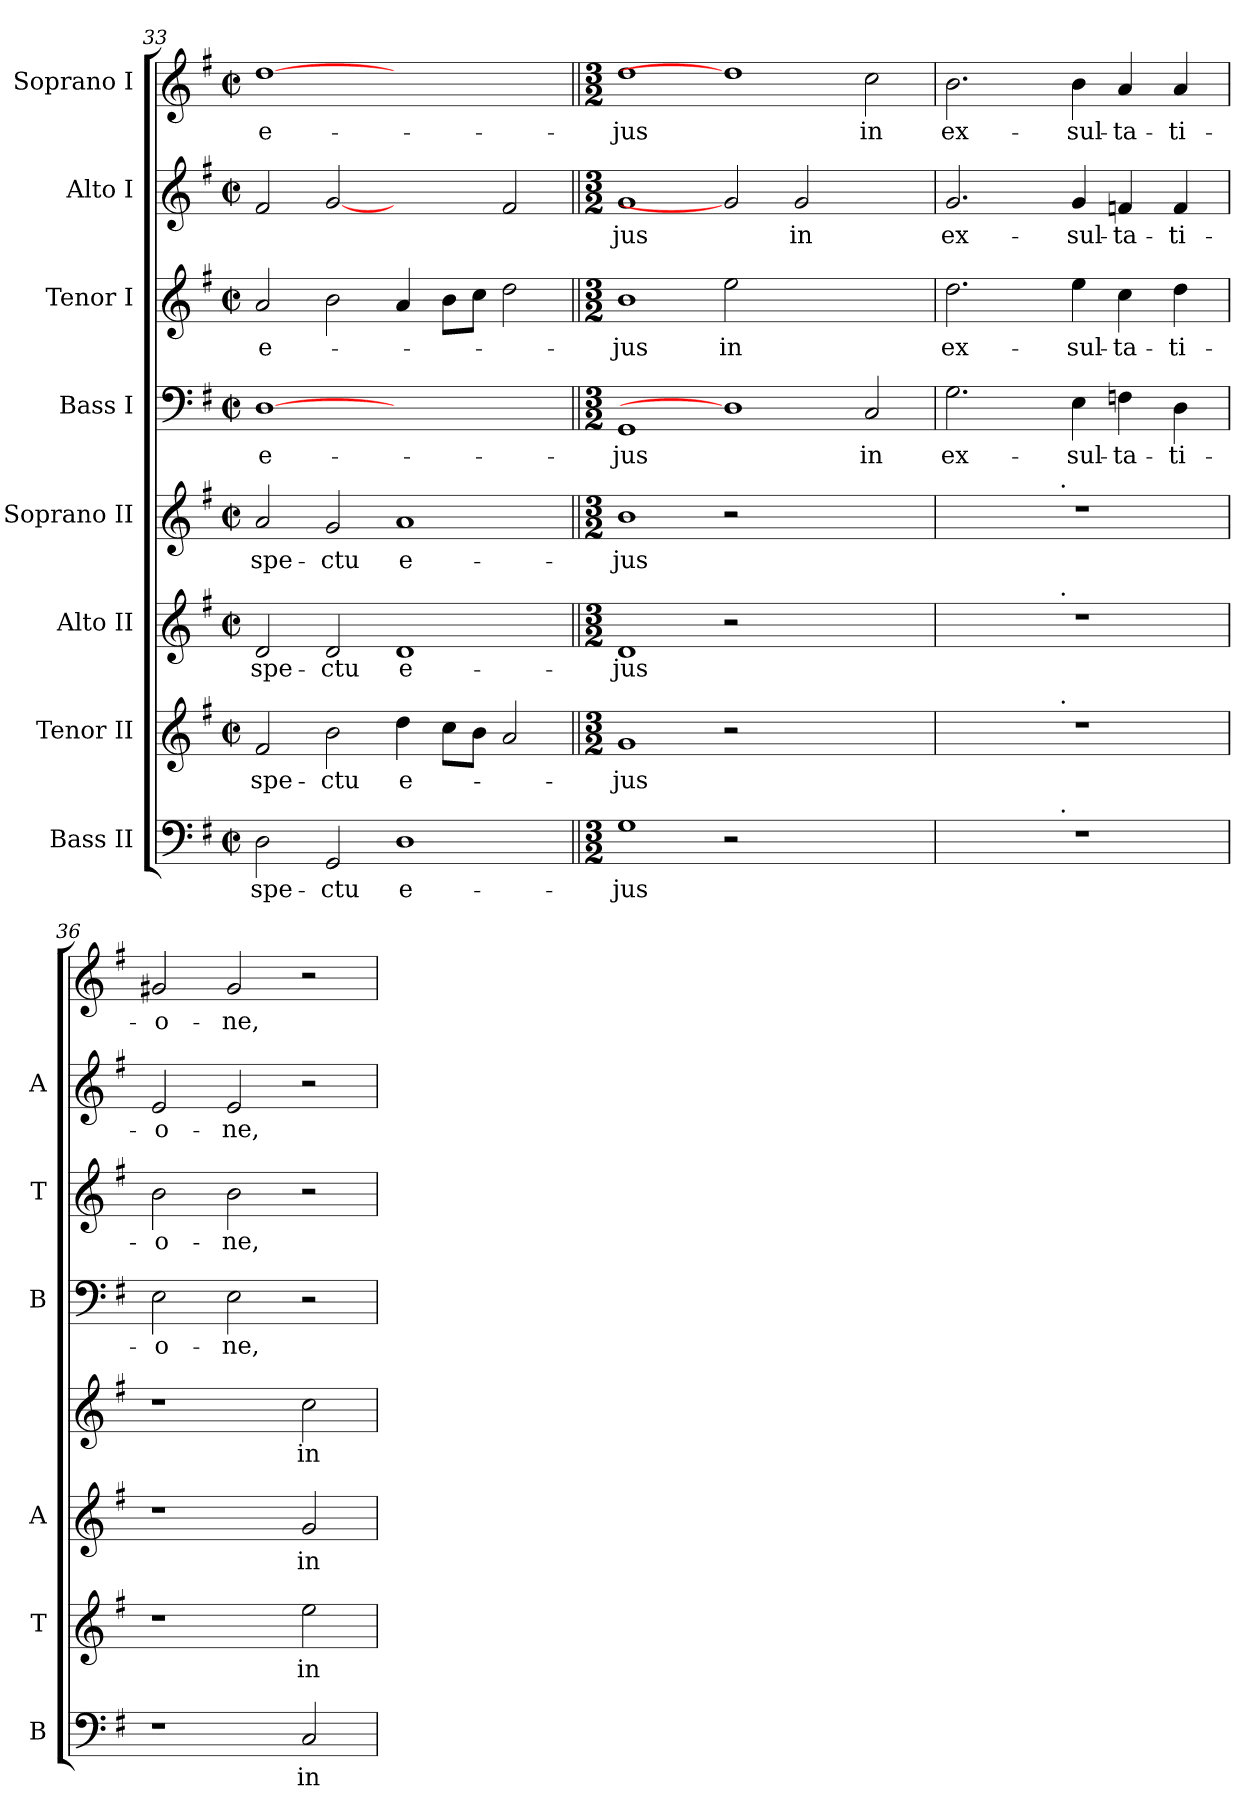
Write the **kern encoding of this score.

**kern	**text	**kern	**text	**kern	**text	**kern	**text	**kern	**text	**kern	**text	**kern	**text	**kern	**text
*part8	*part8	*part7	*part7	*part6	*part6	*part5	*part5	*part4	*part4	*part3	*part3	*part2	*part2	*part1	*part1
*staff8	*staff8	*staff7	*staff7	*staff6	*staff6	*staff5	*staff5	*staff4	*staff4	*staff3	*staff3	*staff2	*staff2	*staff1	*staff1
*I"Bass II	*	*I"Tenor II	*	*I"Alto II	*	*I"Soprano II	*	*I"Bass I	*	*I"Tenor I	*	*I"Alto I	*	*I"Soprano I	*
*I'B	*	*I'T	*	*I'A	*	*	*	*I'B	*	*I'T	*	*I'A	*	*	*
*clefF4	*	*clefG2	*	*clefG2	*	*clefG2	*	*clefF4	*	*clefG2	*	*clefG2	*	*clefG2	*
*	*	*ITrd7c12	*	*	*	*	*	*	*	*ITrd7c12	*	*	*	*	*
*k[f#]	*	*k[f#]	*	*k[f#]	*	*k[f#]	*	*k[f#]	*	*k[f#]	*	*k[f#]	*	*k[f#]	*
*G:	*	*G:	*	*G:	*	*G:	*	*G:	*	*G:	*	*G:	*	*G:	*
*M2/2	*	*M2/2	*	*M2/2	*	*M2/2	*	*M2/2	*	*M2/2	*	*M2/2	*	*M2/2	*
*met(c|)	*	*met(c|)	*	*met(c|)	*	*met(c|)	*	*met(c|)	*	*met(c|)	*	*met(c|)	*	*met(c|)	*
=33	=33	=33	=33	=33	=33	=33	=33	=33	=33	=33	=33	=33	=33	=33	=33
!	!LO:LY:b	!	!LO:LY:b	!	!LO:LY:b	!	!LO:LY:b	!	!LO:LY:b	!	!LO:LY:b	!	!	!	!LO:LY:b
2D\	-spe-	2F#/	-spe-	2d/	-spe-	2a/	-spe-	[1D	e-	2A/	e-	2f#/	.	[1dd	e-
!	!LO:LY:b	!	!LO:LY:b	!	!LO:LY:b	!	!LO:LY:b	!	!	!	!	!	!	!	!
2GG/	-ctu	2B\	-ctu	2d/	-ctu	2g/	-ctu	.	.	2B\	.	[2g	.	.	.
!	!LO:LY:b	!	!LO:LY:b	!	!LO:LY:b	!	!LO:LY:b	!	!	!	!	!	!	!	!
1D	e-	4d\	e-	1d	e-	1a	e-	1ryy	.	4A/	.	2ryy	.	1ryy	.
.	.	8c\L	.	.	.	.	.	.	.	8B\L	.	.	.	.	.
.	.	8B\J	.	.	.	.	.	.	.	8c\J	.	.	.	.	.
.	.	2A/	.	.	.	.	.	.	.	2d\	.	2f#/	.	.	.
!!LO:LB:g=z
=34||	=34||	=34||	=34||	=34||	=34||	=34||	=34||	=34||	=34||	=34||	=34||	=34||	=34||	=34||	=34||
*M3/2	*	*M3/2	*	*M3/2	*	*M3/2	*	*M3/2	*	*M3/2	*	*M3/2	*	*M3/2	*
!	!LO:LY:b	!	!LO:LY:b	!	!LO:LY:b	!	!LO:LY:b	!	!LO:LY:b	!	!LO:LY:b	!	!LO:LY:b	!	!LO:LY:b
1G	-jus	1G	-jus	1d	-jus	1b	-jus	1GG	-jus	1B	-jus	1g	-jus	1dd	-jus
!	!	!	!	!	!	!	!	!	!	!	!LO:LY:b	!	!	!	!
2r	.	2r	.	2r	.	2r	.	1D]	.	2e\	in	2g]	.	1dd]	.
!	!	!	!	!	!	!	!	!	!	!	!	!	!LO:LY:b	!	!
1ryy	.	1ryy	.	1ryy	.	1ryy	.	.	.	1ryy	.	2g/	in	.	.
!	!	!	!	!	!	!	!	!	!LO:LY:b	!	!	!	!	!	!LO:LY:b
.	.	.	.	.	.	.	.	2C/	in	.	.	2ryy	.	2cc\	in
=35	=35	=35	=35	=35	=35	=35	=35	=35	=35	=35	=35	=35	=35	=35	=35
!LO:N:vis=1	!	!LO:N:vis=1	!	!LO:N:vis=1	!	!LO:N:vis=1	!	!	!LO:LY:b	!	!LO:LY:b	!	!LO:LY:b	!	!LO:LY:b
*^	*	*^	*	*^	*	*^	*	*	*	*	*	*	*	*	*
1.r	2ryy	.	1.r	2ryy	.	1.r	2ryy	.	1.r	2ryy	.	2.G\	ex-	2.d\	ex-	2.g/	ex-	2.b\	ex-
.	8..ryy	.	.	8..ryy	.	.	8..ryy	.	.	8..ryy	.	.	.	.	.	.	.	.	.
!	!	!	!	!	!	!	!	!	!	!LO:TX:a:t=.	!	!	!	!	!	!	!	!	!
!	!	!	!	!	!	!	!LO:TX:a:t=.	!	!	!	!	!	!	!	!	!	!	!	!
!	!	!	!	!LO:TX:a:t=.	!	!	!	!	!	!	!	!	!	!	!	!	!	!	!
!	!LO:TX:a:t=.	!	!	!	!	!	!	!	!	!	!	!	!	!	!	!	!	!	!
.	2ryy	.	.	2ryy	.	.	2ryy	.	.	2ryy	.	.	.	.	.	.	.	.	.
!	!	!	!	!	!	!	!	!	!	!	!	!	!LO:LY:b	!	!LO:LY:b	!	!LO:LY:b	!	!LO:LY:b
.	.	.	.	.	.	.	.	.	.	.	.	4E\	-sul-	4e\	-sul-	4g/	-sul-	4b\	-sul-
!	!	!	!	!	!	!	!	!	!	!	!	!	!LO:LY:b	!	!LO:LY:b	!	!LO:LY:b	!	!LO:LY:b
.	.	.	.	.	.	.	.	.	.	.	.	4Fn\	-ta-	4c\	-ta-	4fn/	-ta-	4a/	-ta-
.	4ryy	.	.	4ryy	.	.	4ryy	.	.	4ryy	.	.	.	.	.	.	.	.	.
!	!	!	!	!	!	!	!	!	!	!	!	!	!LO:LY:b	!	!LO:LY:b	!	!LO:LY:b	!	!LO:LY:b
.	.	.	.	.	.	.	.	.	.	.	.	4D\	-ti-	4d\	-ti-	4f/	-ti-	4a/	-ti-
.	32ryy	.	.	32ryy	.	.	32ryy	.	.	32ryy	.	.	.	.	.	.	.	.	.
=36	=36	=36	=36	=36	=36	=36	=36	=36	=36	=36	=36	=36	=36	=36	=36	=36	=36	=36	=36
!	!	!	!	!	!	!	!	!	!	!	!	!	!LO:LY:b	!	!LO:LY:b	!	!LO:LY:b	!	!LO:LY:b
*v	*v	*	*	*	*	*v	*v	*	*v	*v	*	*	*	*	*	*	*	*	*
*	*	*v	*v	*	*	*	*	*	*	*	*	*	*	*	*	*
1r	.	1r	.	1r	.	1r	.	2E\	-o-	2B\	-o-	2e/	-o-	2g#X/	-o-
!	!	!	!	!	!	!	!	!	!LO:LY:b	!	!LO:LY:b	!	!LO:LY:b	!	!LO:LY:b
.	.	.	.	.	.	.	.	2E\	-ne,	2B\	-ne,	2e/	-ne,	2g#/	-ne,
!	!LO:LY:b	!	!LO:LY:b	!	!LO:LY:b	!	!LO:LY:b	!	!	!	!	!	!	!	!
2C/	in	2e\	in	2g/	in	2cc\	in	2r	.	2r	.	2r	.	2r	.
=	=	=	=	=	=	=	=	=	=	=	=	=	=	=	=
*-	*-	*-	*-	*-	*-	*-	*-	*-	*-	*-	*-	*-	*-	*-	*-
